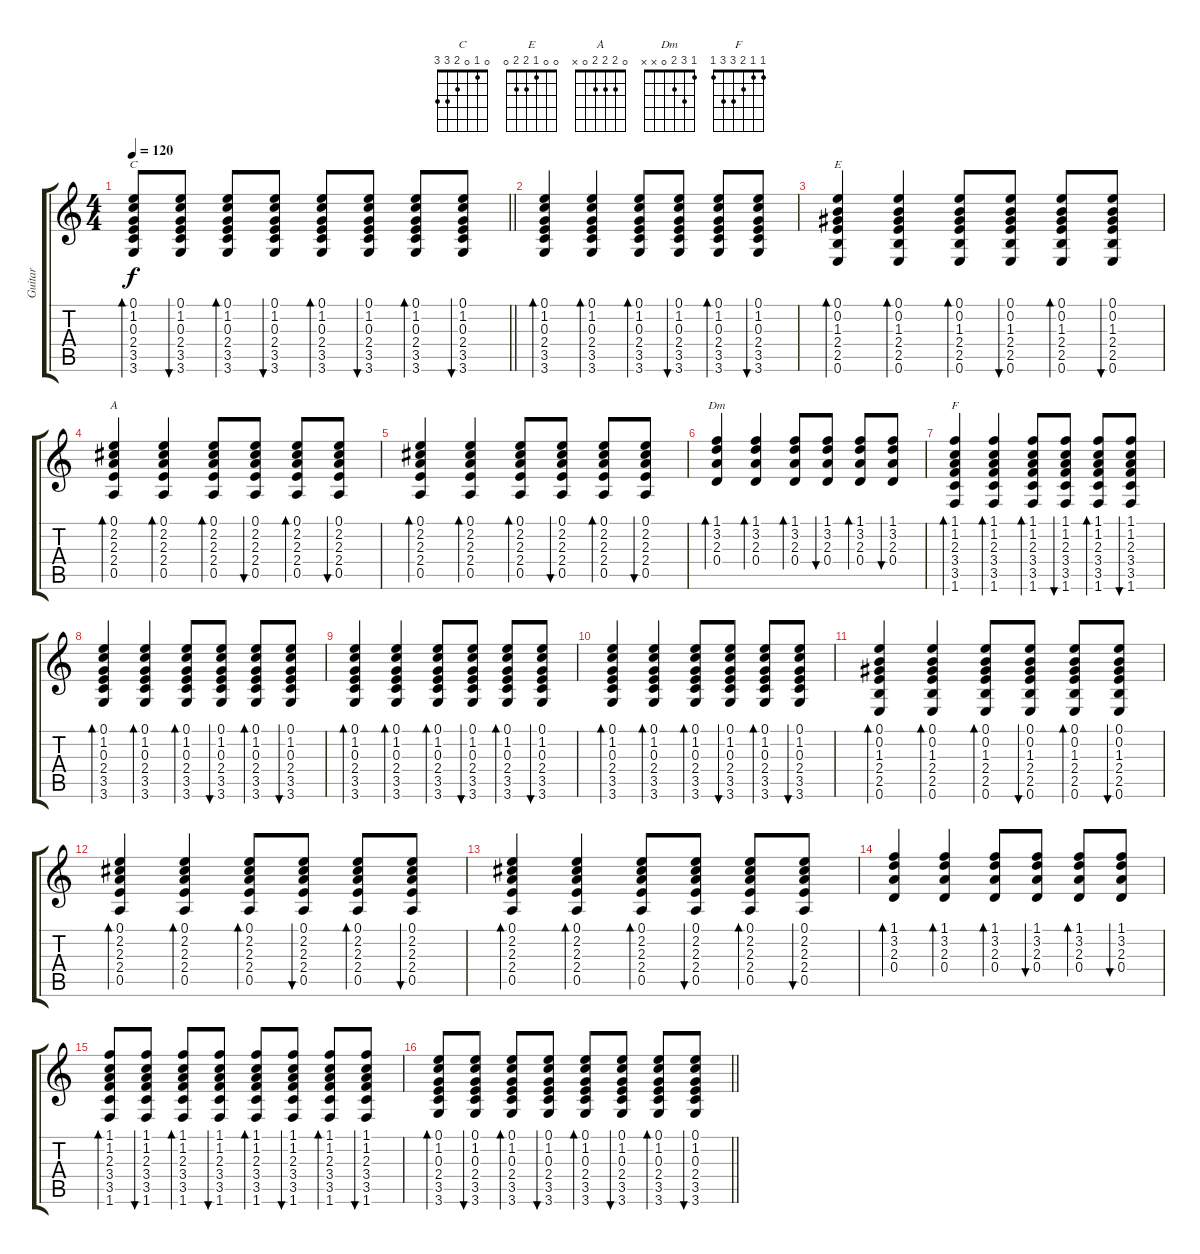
\track ("Guitar" "Guitar") {instrument acousticguitarsteel}
\staff {score tabs}
\tuning (E4 B3 G3 D3 A2 E2) {hide}
\chord ("C" 0 1 0 2 3 3)
\chord ("E" 0 0 1 2 2 0)
\chord ("A" 0 2 2 2 0 x)
\chord ("Dm" 1 3 2 0 x x)
\chord ("F" 1 1 2 3 3 1) {barre 0}
\ts (4 4)
\tempo 120
\clef g2
\barLineRight lightlight
\ks c
(0.1 1.2 0.3 2.4 3.5 3.6).8{bd 60 ch "C" dy f} (0.1 1.2 0.3 2.4 3.5 3.6).8{bu 60} (0.1 1.2 0.3 2.4 3.5 3.6).8{bd 60} (0.1 1.2 0.3 2.4 3.5 3.6).8{bu 60} (0.1 1.2 0.3 2.4 3.5 3.6).8{bd 60} (0.1 1.2 0.3 2.4 3.5 3.6).8{bu 60} (0.1 1.2 0.3 2.4 3.5 3.6).8{bd 60} (0.1 1.2 0.3 2.4 3.5 3.6).8{bu 60} |
(0.1 1.2 0.3 2.4 3.5 3.6).4{bd 60} (0.1 1.2 0.3 2.4 3.5 3.6).4{bd 60} (0.1 1.2 0.3 2.4 3.5 3.6).8{bd 60} (0.1 1.2 0.3 2.4 3.5 3.6).8{bu 60} (0.1 1.2 0.3 2.4 3.5 3.6).8{bd 60} (0.1 1.2 0.3 2.4 3.5 3.6).8{bu 60} |
(0.1 0.2 1.3 2.4 2.5 0.6).4{bd 60 ch "E"} (0.1 0.2 1.3 2.4 2.5 0.6).4{bd 60} (0.1 0.2 1.3 2.4 2.5 0.6).8{bd 60} (0.1 0.2 1.3 2.4 2.5 0.6).8{bu 60} (0.1 0.2 1.3 2.4 2.5 0.6).8{bd 60} (0.1 0.2 1.3 2.4 2.5 0.6).8{bu 60} |
(0.1 2.2 2.3 2.4 0.5).4{bd 60 ch "A"} (0.1 2.2 2.3 2.4 0.5).4{bd 60} (0.1 2.2 2.3 2.4 0.5).8{bd 60} (0.1 2.2 2.3 2.4 0.5).8{bu 60} (0.1 2.2 2.3 2.4 0.5).8{bd 60} (0.1 2.2 2.3 2.4 0.5).8{bu 60} |
(0.1 2.2 2.3 2.4 0.5).4{bd 60} (0.1 2.2 2.3 2.4 0.5).4{bd 60} (0.1 2.2 2.3 2.4 0.5).8{bd 60} (0.1 2.2 2.3 2.4 0.5).8{bu 60} (0.1 2.2 2.3 2.4 0.5).8{bd 60} (0.1 2.2 2.3 2.4 0.5).8{bu 60} |
(1.1 3.2 2.3 0.4).4{bd 60 ch "Dm"} (1.1 3.2 2.3 0.4).4{bd 60} (1.1 3.2 2.3 0.4).8{bd 60} (1.1 3.2 2.3 0.4).8{bu 60} (1.1 3.2 2.3 0.4).8{bd 60} (1.1 3.2 2.3 0.4).8{bu 60} |
(1.1 1.2 2.3 3.4 3.5 1.6).4{bd 60 ch "F"} (1.1 1.2 2.3 3.4 3.5 1.6).4{bd 60} (1.1 1.2 2.3 3.4 3.5 1.6).8{bd 60} (1.1 1.2 2.3 3.4 3.5 1.6).8{bu 60} (1.1 1.2 2.3 3.4 3.5 1.6).8{bd 60} (1.1 1.2 2.3 3.4 3.5 1.6).8{bu 60} |
(0.1 1.2 0.3 2.4 3.5 3.6).4{bd 60} (0.1 1.2 0.3 2.4 3.5 3.6).4{bd 60} (0.1 1.2 0.3 2.4 3.5 3.6).8{bd 60} (0.1 1.2 0.3 2.4 3.5 3.6).8{bu 60} (0.1 1.2 0.3 2.4 3.5 3.6).8{bd 60} (0.1 1.2 0.3 2.4 3.5 3.6).8{bu 60} |
(0.1 1.2 0.3 2.4 3.5 3.6).4{bd 60} (0.1 1.2 0.3 2.4 3.5 3.6).4{bd 60} (0.1 1.2 0.3 2.4 3.5 3.6).8{bd 60} (0.1 1.2 0.3 2.4 3.5 3.6).8{bu 60} (0.1 1.2 0.3 2.4 3.5 3.6).8{bd 60} (0.1 1.2 0.3 2.4 3.5 3.6).8{bu 60} |
(0.1 1.2 0.3 2.4 3.5 3.6).4{bd 60} (0.1 1.2 0.3 2.4 3.5 3.6).4{bd 60} (0.1 1.2 0.3 2.4 3.5 3.6).8{bd 60} (0.1 1.2 0.3 2.4 3.5 3.6).8{bu 60} (0.1 1.2 0.3 2.4 3.5 3.6).8{bd 60} (0.1 1.2 0.3 2.4 3.5 3.6).8{bu 60} |
(0.1 0.2 1.3 2.4 2.5 0.6).4{bd 60} (0.1 0.2 1.3 2.4 2.5 0.6).4{bd 60} (0.1 0.2 1.3 2.4 2.5 0.6).8{bd 60} (0.1 0.2 1.3 2.4 2.5 0.6).8{bu 60} (0.1 0.2 1.3 2.4 2.5 0.6).8{bd 60} (0.1 0.2 1.3 2.4 2.5 0.6).8{bu 60} |
(0.1 2.2 2.3 2.4 0.5).4{bd 60} (0.1 2.2 2.3 2.4 0.5).4{bd 60} (0.1 2.2 2.3 2.4 0.5).8{bd 60} (0.1 2.2 2.3 2.4 0.5).8{bu 60} (0.1 2.2 2.3 2.4 0.5).8{bd 60} (0.1 2.2 2.3 2.4 0.5).8{bu 60} |
(0.1 2.2 2.3 2.4 0.5).4{bd 60} (0.1 2.2 2.3 2.4 0.5).4{bd 60} (0.1 2.2 2.3 2.4 0.5).8{bd 60} (0.1 2.2 2.3 2.4 0.5).8{bu 60} (0.1 2.2 2.3 2.4 0.5).8{bd 60} (0.1 2.2 2.3 2.4 0.5).8{bu 60} |
(1.1 3.2 2.3 0.4).4{bd 60} (1.1 3.2 2.3 0.4).4{bd 60} (1.1 3.2 2.3 0.4).8{bd 60} (1.1 3.2 2.3 0.4).8{bu 60} (1.1 3.2 2.3 0.4).8{bd 60} (1.1 3.2 2.3 0.4).8{bu 60} |
(1.1 1.2 2.3 3.4 3.5 1.6).8{bd 60} (1.1 1.2 2.3 3.4 3.5 1.6).8{bu 60} (1.1 1.2 2.3 3.4 3.5 1.6).8{bd 60} (1.1 1.2 2.3 3.4 3.5 1.6).8{bu 60} (1.1 1.2 2.3 3.4 3.5 1.6).8{bd 60} (1.1 1.2 2.3 3.4 3.5 1.6).8{bu 60} (1.1 1.2 2.3 3.4 3.5 1.6).8{bd 60} (1.1 1.2 2.3 3.4 3.5 1.6).8{bu 60} |
\barLineRight lightlight
(0.1 1.2 0.3 2.4 3.5 3.6).8{bd 60} (0.1 1.2 0.3 2.4 3.5 3.6).8{bu 60} (0.1 1.2 0.3 2.4 3.5 3.6).8{bd 60} (0.1 1.2 0.3 2.4 3.5 3.6).8{bu 60} (0.1 1.2 0.3 2.4 3.5 3.6).8{bd 60} (0.1 1.2 0.3 2.4 3.5 3.6).8{bu 60} (0.1 1.2 0.3 2.4 3.5 3.6).8{bd 60} (0.1 1.2 0.3 2.4 3.5 3.6).8{bu 60}
